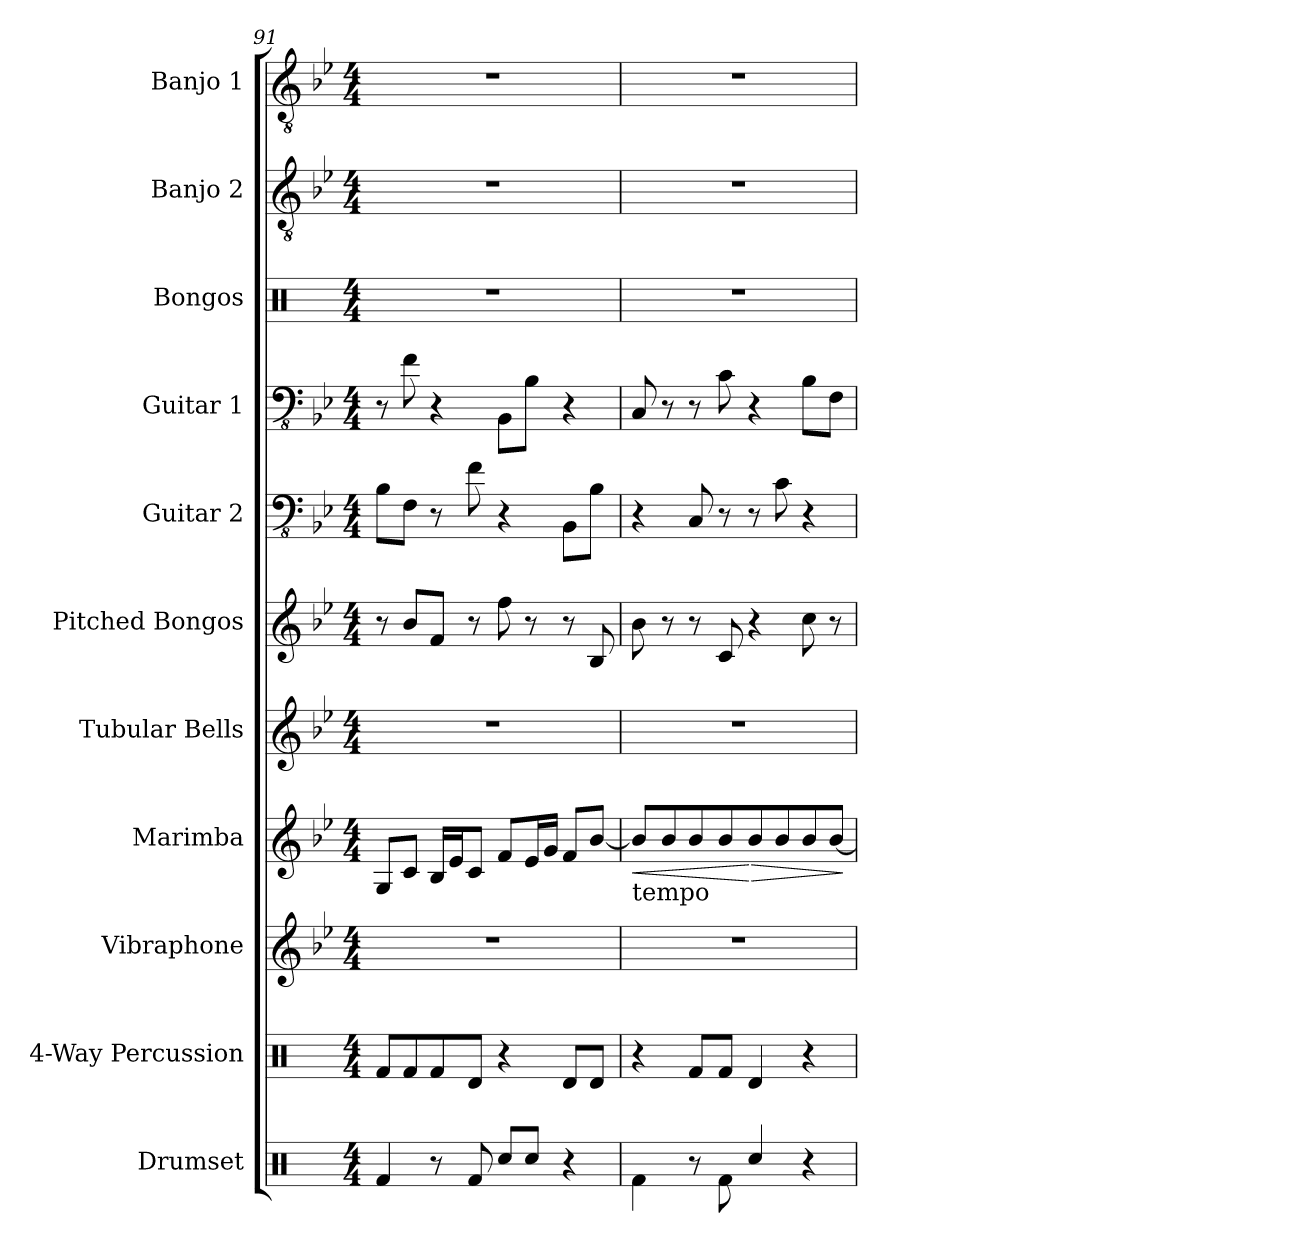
**kern	**kern	**kern	**kern	**dynam	**kern	**kern	**kern	**kern	**kern	**kern	**kern
*part11	*part10	*part9	*part8	*part8	*part7	*part6	*part5	*part4	*part3	*part2	*part1
*staff11	*staff10	*staff9	*staff8	*staff8	*staff7	*staff6	*staff5	*staff4	*staff3	*staff2	*staff1
*I"Drumset	*I"4-Way Percussion	*I"Vibraphone	*I"Marimba	*	*I"Tubular Bells	*I"Pitched Bongos	*I"Guitar 2	*I"Guitar 1	*I"Bongos	*I"Banjo 2	*I"Banjo 1
*I'Drs.	*I'4 Prc.	*I'Vib.	*I'Mrm.	*	*I'Bells	*	*	*	*	*I'Banjo	*
!!LO:PB:g=z
*clefX	*clefX	*clefG2	*clefG2	*	*clefG2	*clefG2	*clefFv4	*clefFv4	*clefX	*clefGv2	*clefGv2
*k[]	*k[]	*k[b-e-]	*k[b-e-]	*	*k[b-e-]	*k[b-e-]	*k[b-e-]	*k[b-e-]	*k[]	*k[b-e-]	*k[b-e-]
*M4/4	*M4/4	*M4/4	*M4/4	*	*M4/4	*M4/4	*M4/4	*M4/4	*M4/4	*M4/4	*M4/4
=91	=91	=91	=91	=91	=91	=91	=91	=91	=91	=91	=91
4Rf/	8Rf/L	1r	8G/L	.	1r	8r	8BB-\L	8r	1r	1r	1r
.	8Rf/	.	8c/J	.	.	8b-/L	8FF\J	8F\	.	.	.
8r	8Rf/	.	16B-/LL	.	.	8f/J	8r	4r	.	.	.
.	.	.	16e-/J	.	.	.	.	.	.	.	.
8Rf/	8Rd/J	.	8c/J	.	.	8r	8F\	.	.	.	.
8Rcc/L	4r	.	8f/L	.	.	8ff\	4r	8BBB-\L	.	.	.
8Rcc/J	.	.	16e-/L	.	.	8r	.	8BB-\J	.	.	.
.	.	.	16g/JJ	.	.	.	.	.	.	.	.
4r	8Rd/L	.	8f/L	.	.	8r	8BBB-\L	4r	.	.	.
.	8Rd/J	.	[8b-/J	.	.	8B-/	8BB-\J	.	.	.	.
=92	=92	=92	=92	=92	=92	=92	=92	=92	=92	=92	=92
!	!	!	!LO:TX:b:t=tempo	!	!	!	!	!	!	!	!
!	!	!	!	!LO:HP:b	!	!	!	!	!	!	!
4Rf\	4r	1r	8b-/L]	<	1r	8b-\	4r	8CC/	1r	1r	1r
.	.	.	8b-/	.	.	8r	.	8r	.	.	.
8r	8Rf/L	.	8b-/	.	.	8r	8CC/	8r	.	.	.
8Rf\	8Rf/J	.	8b-/	.	.	8c/	8r	8C\	.	.	.
!	!	!	!	!LO:HP:n=1:b	!	!	!	!	!	!	!
4Rcc/	4Rd/	.	8b-/	[ >	.	4r	8r	4r	.	.	.
.	.	.	8b-/	.	.	.	8C\	.	.	.	.
4r	4r	.	8b-/	.	.	8cc\	4r	8BB-\L	.	.	.
.	.	.	[8b-/J	.	.	8r	.	8FF\J	.	.	.
.	.	.	.	]	.	.	.	.	.	.	.
=	=	=	=	=	=	=	=	=	=	=	=
*-	*-	*-	*-	*-	*-	*-	*-	*-	*-	*-	*-
